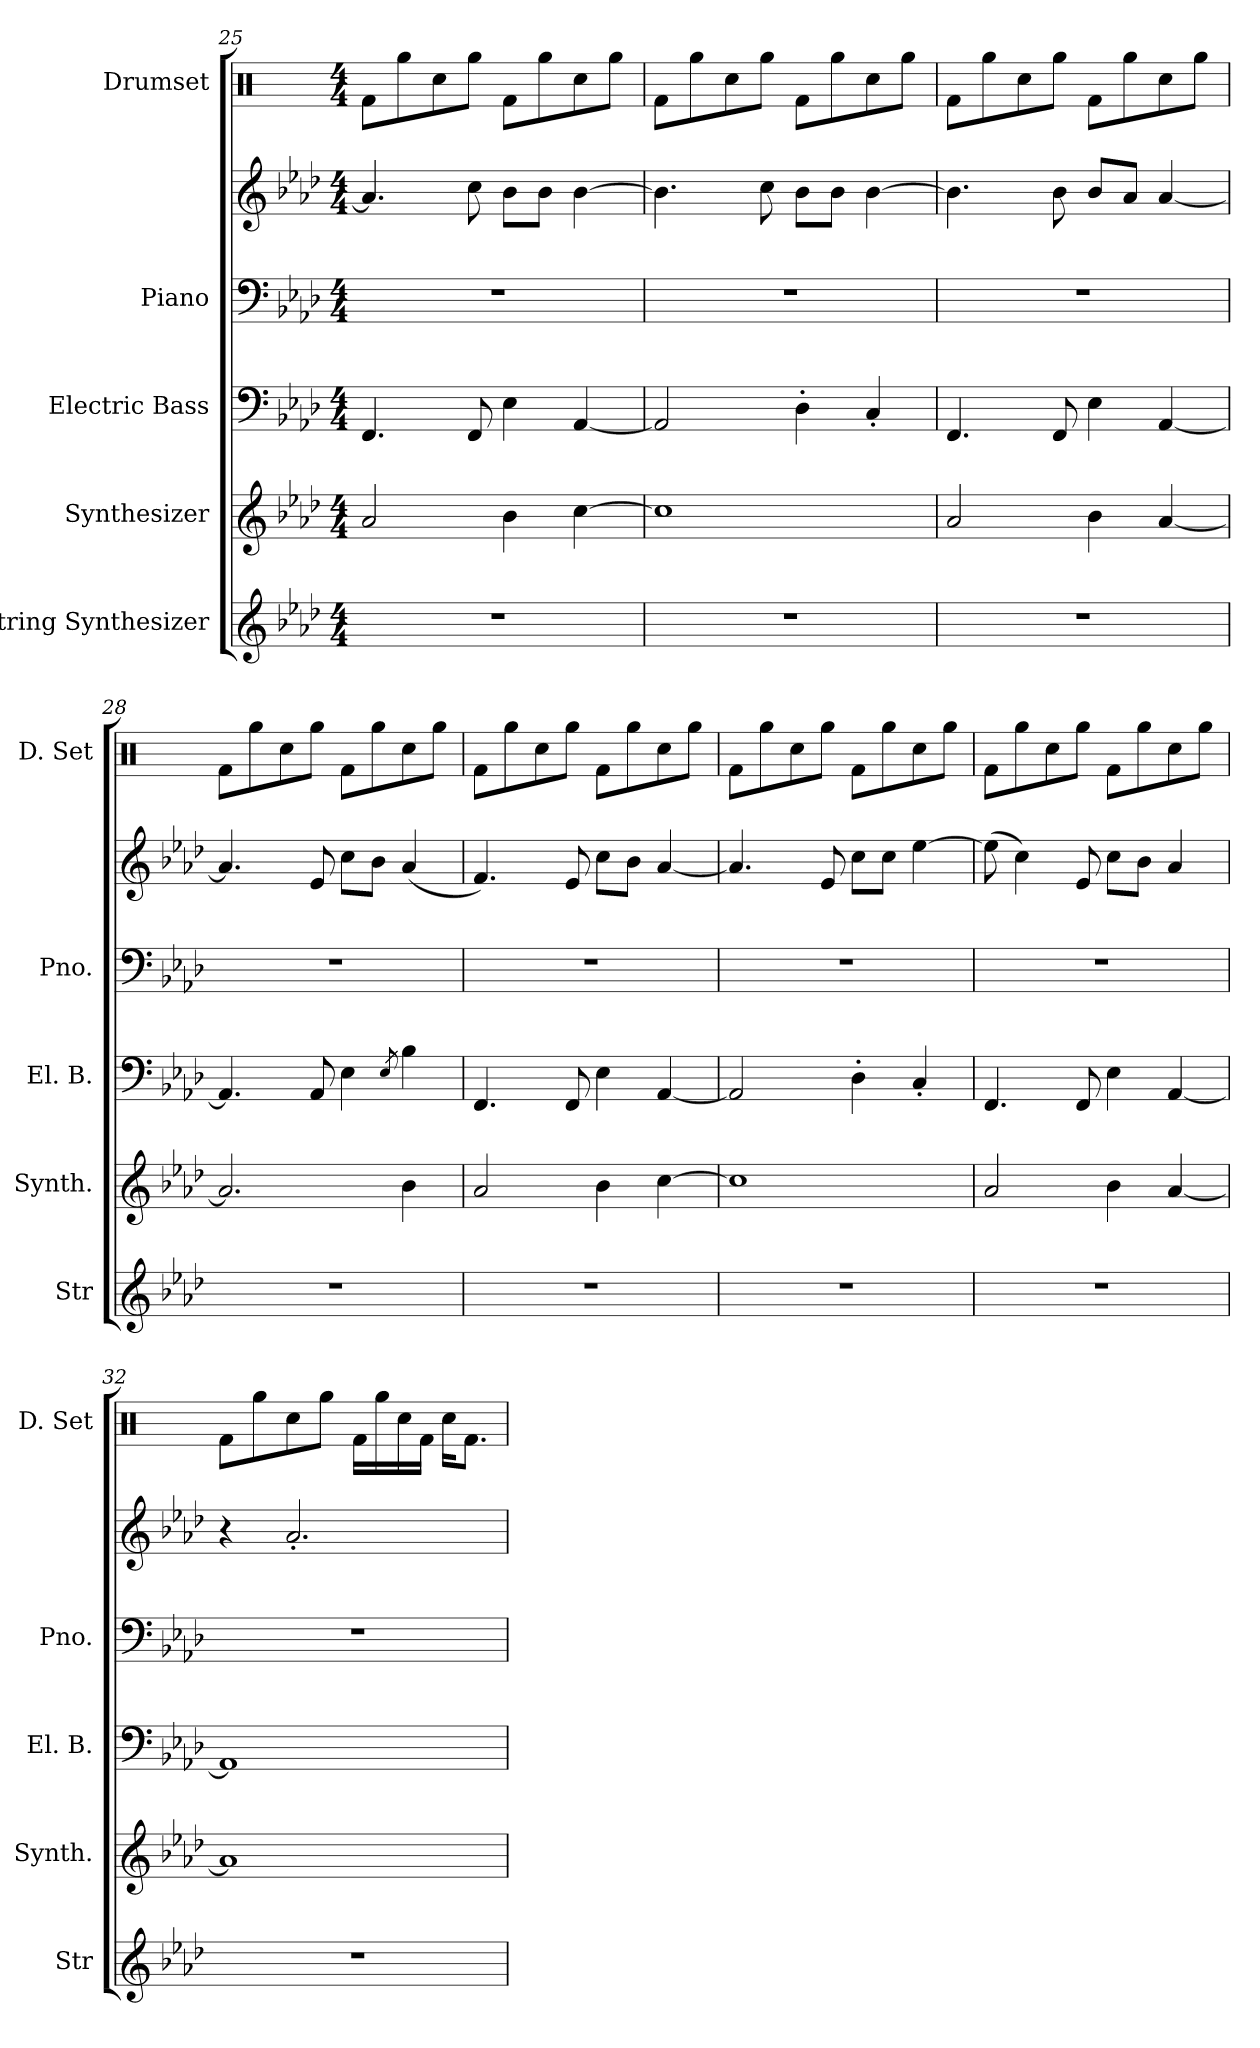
**kern	**kern	**kern	**kern	**kern	**kern
*part5	*part4	*part3	*part2	*part2	*part1
*staff6	*staff5	*staff4	*staff3	*staff2	*staff1
*I"String Synthesizer	*I"Synthesizer	*I"Electric Bass	*I"Piano	*	*I"Drumset
*I'Str	*I'Synth.	*I'El. B.	*I'Pno.	*	*I'D. Set
!!LO:LB:g=z
*clefG2	*clefG2	*clefF4	*clefF4	*clefG2	*clefX
*	*	*ITrd7c12	*	*	*
*k[b-e-a-d-]	*k[b-e-a-d-]	*k[b-e-a-d-]	*k[b-e-a-d-]	*k[b-e-a-d-]	*k[]
*M4/4	*M4/4	*M4/4	*M4/4	*M4/4	*M4/4
=25	=25	=25	=25	=25	=25
1r	2a-/	4.FFF/	1r	4.a-/]	8Rf\L
.	.	.	.	.	8Rgg\
.	.	.	.	.	8Rcc\
.	.	8FFF/	.	8cc\	8Rgg\J
.	4b-\	4EE-\	.	8b-\L	8Rf\L
.	.	.	.	8b-\J	8Rgg\
.	[4cc\	[4AAA-/	.	[4b-\	8Rcc\
.	.	.	.	.	8Rgg\J
=26	=26	=26	=26	=26	=26
1r	1cc]	2AAA-/]	1r	4.b-\]	8Rf\L
.	.	.	.	.	8Rgg\
.	.	.	.	.	8Rcc\
.	.	.	.	8cc\	8Rgg\J
.	.	4DD-'\	.	8b-\L	8Rf\L
.	.	.	.	8b-\J	8Rgg\
.	.	4CC'/	.	[4b-\	8Rcc\
.	.	.	.	.	8Rgg\J
=27	=27	=27	=27	=27	=27
1r	2a-/	4.FFF/	1r	4.b-\]	8Rf\L
.	.	.	.	.	8Rgg\
.	.	.	.	.	8Rcc\
.	.	8FFF/	.	8b-\	8Rgg\J
.	4b-\	4EE-\	.	8b-/L	8Rf\L
.	.	.	.	8a-/J	8Rgg\
.	[4a-/	[4AAA-/	.	[4a-/	8Rcc\
.	.	.	.	.	8Rgg\J
=28	=28	=28	=28	=28	=28
1r	2.a-/]	4.AAA-/]	1r	4.a-/]	8Rf\L
.	.	.	.	.	8Rgg\
.	.	.	.	.	8Rcc\
.	.	8AAA-/	.	8e-/	8Rgg\J
.	.	4EE-\	.	8cc\L	8Rf\L
.	.	.	.	8b-\J	8Rgg\
.	.	8qEE-/	.	.	.
.	4b-\	4BB-\	.	(4a-/	8Rcc\
.	.	.	.	.	8Rgg\J
!!LO:PB:g=z
=29	=29	=29	=29	=29	=29
1r	2a-/	4.FFF/	1r	4.f/)	8Rf\L
.	.	.	.	.	8Rgg\
.	.	.	.	.	8Rcc\
.	.	8FFF/	.	8e-/	8Rgg\J
.	4b-\	4EE-\	.	8cc\L	8Rf\L
.	.	.	.	8b-\J	8Rgg\
.	[4cc\	[4AAA-/	.	[4a-/	8Rcc\
.	.	.	.	.	8Rgg\J
=30	=30	=30	=30	=30	=30
1r	1cc]	2AAA-/]	1r	4.a-/]	8Rf\L
.	.	.	.	.	8Rgg\
.	.	.	.	.	8Rcc\
.	.	.	.	8e-/	8Rgg\J
.	.	4DD-'\	.	8cc\L	8Rf\L
.	.	.	.	8cc\J	8Rgg\
.	.	4CC'/	.	[4ee-\	8Rcc\
.	.	.	.	.	8Rgg\J
=31	=31	=31	=31	=31	=31
1r	2a-/	4.FFF/	1r	(8ee-\]	8Rf\L
.	.	.	.	4cc\)	8Rgg\
.	.	.	.	.	8Rcc\
.	.	8FFF/	.	8e-/	8Rgg\J
.	4b-\	4EE-\	.	8cc\L	8Rf\L
.	.	.	.	8b-\J	8Rgg\
.	[4a-/	[4AAA-/	.	4a-/	8Rcc\
.	.	.	.	.	8Rgg\J
=32	=32	=32	=32	=32	=32
1r	1a-]	1AAA-]	1r	4r	8Rf\L
.	.	.	.	.	8Rgg\
.	.	.	.	2.a-'/	8Rcc\
.	.	.	.	.	8Rgg\J
.	.	.	.	.	16Rf\LL
.	.	.	.	.	16Rgg\
.	.	.	.	.	16Rcc\
.	.	.	.	.	16Rf\JJ
.	.	.	.	.	16Rcc\KL
.	.	.	.	.	8.Rf\J
=	=	=	=	=	=
*-	*-	*-	*-	*-	*-
